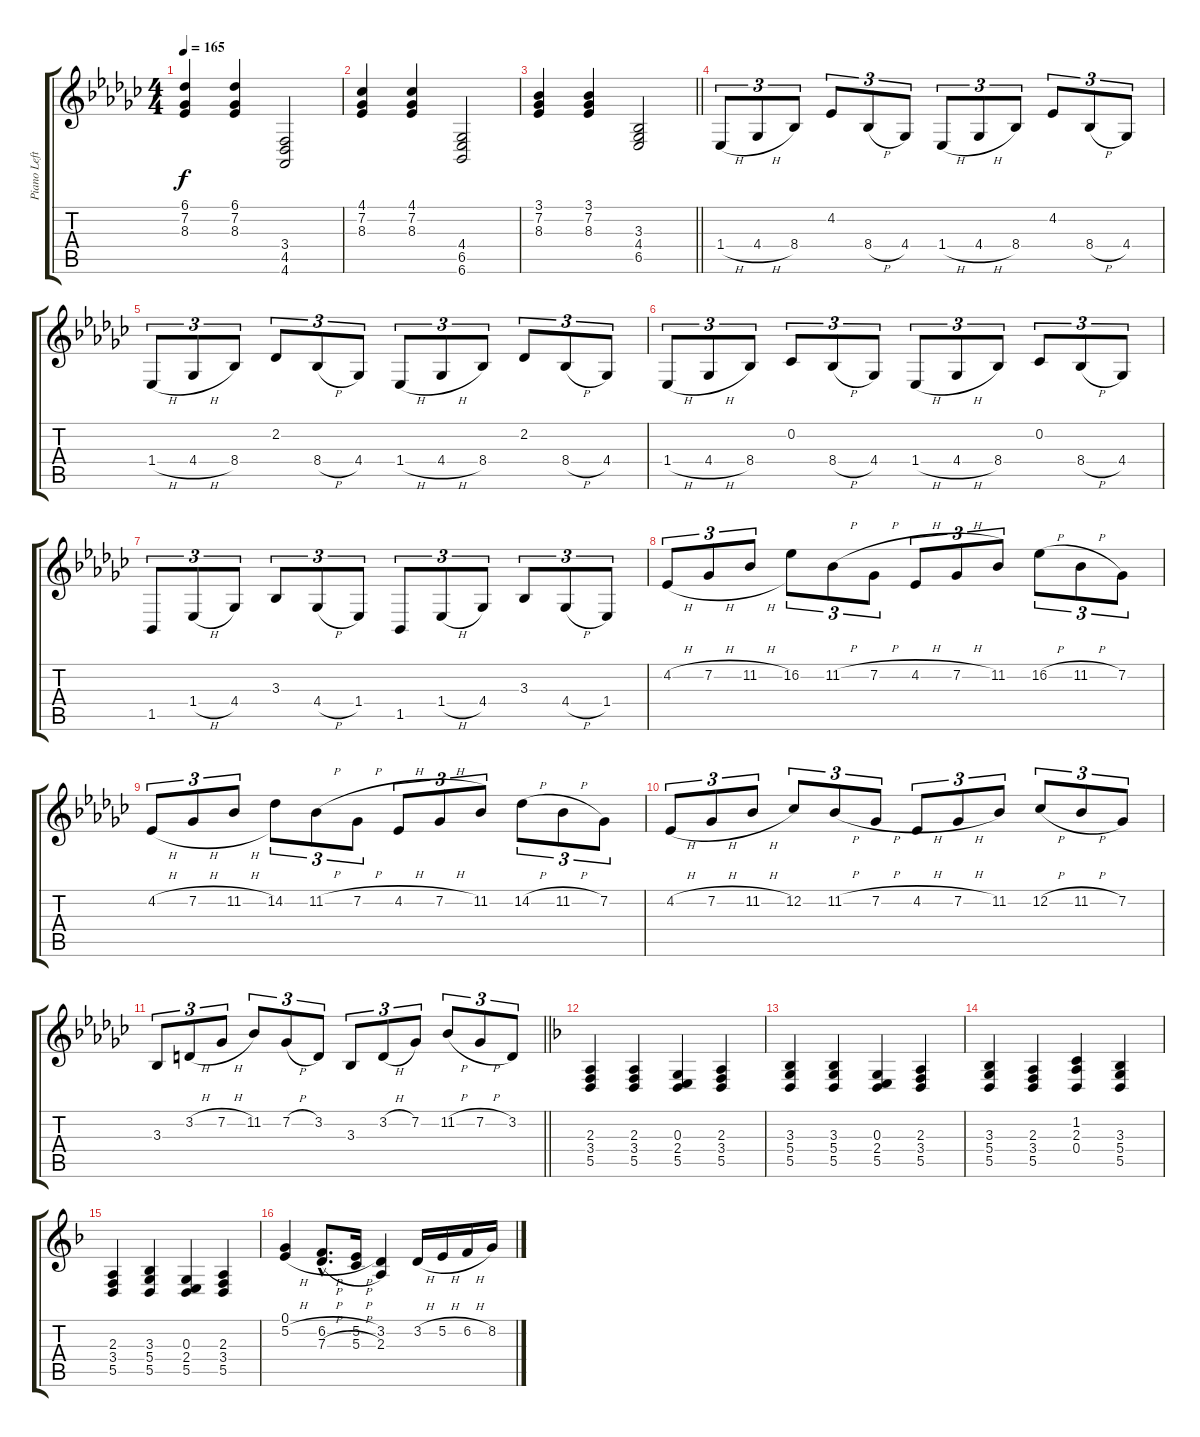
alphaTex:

\track ("Piano Left a" "Piano Left") {instrument acousticgrandpiano}
\staff {score tabs}
\tuning (G4 B3 G3 D3 A2 E2) {hide}
\ts (4 4)
\tempo 165
\clef g2
\ks gb
(6.1 7.2 8.3).4{dy f} (6.1 7.2 8.3).4 (3.4 4.5 4.6).2 |
(4.1 7.2 8.3).4 (4.1 7.2 8.3).4 (4.4 6.5 6.6).2 |
\barLineRight lightlight
(3.1 7.2 8.3).4 (3.1 7.2 8.3).4 (3.3 4.4 6.5).2 |
1.4{h}.8{tu (3 2)} 4.4{h}.8{tu (3 2)} 8.4.8{tu (3 2)} 4.2.8{tu (3 2)} 8.4{h}.8{tu (3 2)} 4.4.8{tu (3 2)} 1.4{h}.8{tu (3 2)} 4.4{h}.8{tu (3 2)} 8.4.8{tu (3 2)} 4.2.8{tu (3 2)} 8.4{h}.8{tu (3 2)} 4.4.8{tu (3 2)} |
1.4{h}.8{tu (3 2)} 4.4{h}.8{tu (3 2)} 8.4.8{tu (3 2)} 2.2.8{tu (3 2)} 8.4{h}.8{tu (3 2)} 4.4.8{tu (3 2)} 1.4{h}.8{tu (3 2)} 4.4{h}.8{tu (3 2)} 8.4.8{tu (3 2)} 2.2.8{tu (3 2)} 8.4{h}.8{tu (3 2)} 4.4.8{tu (3 2)} |
1.4{h}.8{tu (3 2)} 4.4{h}.8{tu (3 2)} 8.4.8{tu (3 2)} 0.2.8{tu (3 2)} 8.4{h}.8{tu (3 2)} 4.4.8{tu (3 2)} 1.4{h}.8{tu (3 2)} 4.4{h}.8{tu (3 2)} 8.4.8{tu (3 2)} 0.2.8{tu (3 2)} 8.4{h}.8{tu (3 2)} 4.4.8{tu (3 2)} |
1.5.8{tu (3 2)} 1.4{h}.8{tu (3 2)} 4.4.8{tu (3 2)} 3.3.8{tu (3 2)} 4.4{h}.8{tu (3 2)} 1.4.8{tu (3 2)} 1.5.8{tu (3 2)} 1.4{h}.8{tu (3 2)} 4.4.8{tu (3 2)} 3.3.8{tu (3 2)} 4.4{h}.8{tu (3 2)} 1.4.8{tu (3 2)} |
4.2{h}.8{tu (3 2)} 7.2{h}.8{tu (3 2)} 11.2{h}.8{tu (3 2)} 16.2.8{tu (3 2)} 11.2{h}.8{tu (3 2)} 7.2{h}.8{tu (3 2)} 4.2{h}.8{tu (3 2)} 7.2{h}.8{tu (3 2)} 11.2.8{tu (3 2)} 16.2{h}.8{tu (3 2)} 11.2{h}.8{tu (3 2)} 7.2.8{tu (3 2)} |
4.2{h}.8{tu (3 2)} 7.2{h}.8{tu (3 2)} 11.2{h}.8{tu (3 2)} 14.2.8{tu (3 2)} 11.2{h}.8{tu (3 2)} 7.2{h}.8{tu (3 2)} 4.2{h}.8{tu (3 2)} 7.2{h}.8{tu (3 2)} 11.2.8{tu (3 2)} 14.2{h}.8{tu (3 2)} 11.2{h}.8{tu (3 2)} 7.2.8{tu (3 2)} |
4.2{h}.8{tu (3 2)} 7.2{h}.8{tu (3 2)} 11.2{h}.8{tu (3 2)} 12.2.8{tu (3 2)} 11.2{h}.8{tu (3 2)} 7.2{h}.8{tu (3 2)} 4.2{h}.8{tu (3 2)} 7.2{h}.8{tu (3 2)} 11.2.8{tu (3 2)} 12.2{h}.8{tu (3 2)} 11.2{h}.8{tu (3 2)} 7.2.8{tu (3 2)} |
\barLineRight lightlight
3.3.8{tu (3 2)} 3.2{h}.8{tu (3 2)} 7.2{h}.8{tu (3 2)} 11.2.8{tu (3 2)} 7.2{h}.8{tu (3 2)} 3.2.8{tu (3 2)} 3.3.8{tu (3 2)} 3.2{h}.8{tu (3 2)} 7.2.8{tu (3 2)} 11.2{h}.8{tu (3 2)} 7.2{h}.8{tu (3 2)} 3.2.8{tu (3 2)} |
\ks f
(2.3 3.4 5.5).4 (2.3 3.4 5.5).4 (0.3 2.4 5.5).4 (2.3 3.4 5.5).4 |
(3.3 5.4 5.5).4 (3.3 5.4 5.5).4 (0.3 2.4 5.5).4 (2.3 3.4 5.5).4 |
(3.3 5.4 5.5).4 (2.3 3.4 5.5).4 (1.2 2.3 0.4).4 (3.3 5.4 5.5).4 |
(2.3 3.4 5.5).4 (3.3 5.4 5.5).4 (0.3 2.4 5.5).4 (2.3 3.4 5.5).4 |
(0.1 5.2{h}).4 (6.2{h hac} 7.3{h hac}).8{d} (5.2{h} 5.3{h}).16 (3.2 2.3).4 3.2{h}.16 5.2{h}.16 6.2{h}.16 8.2.16
